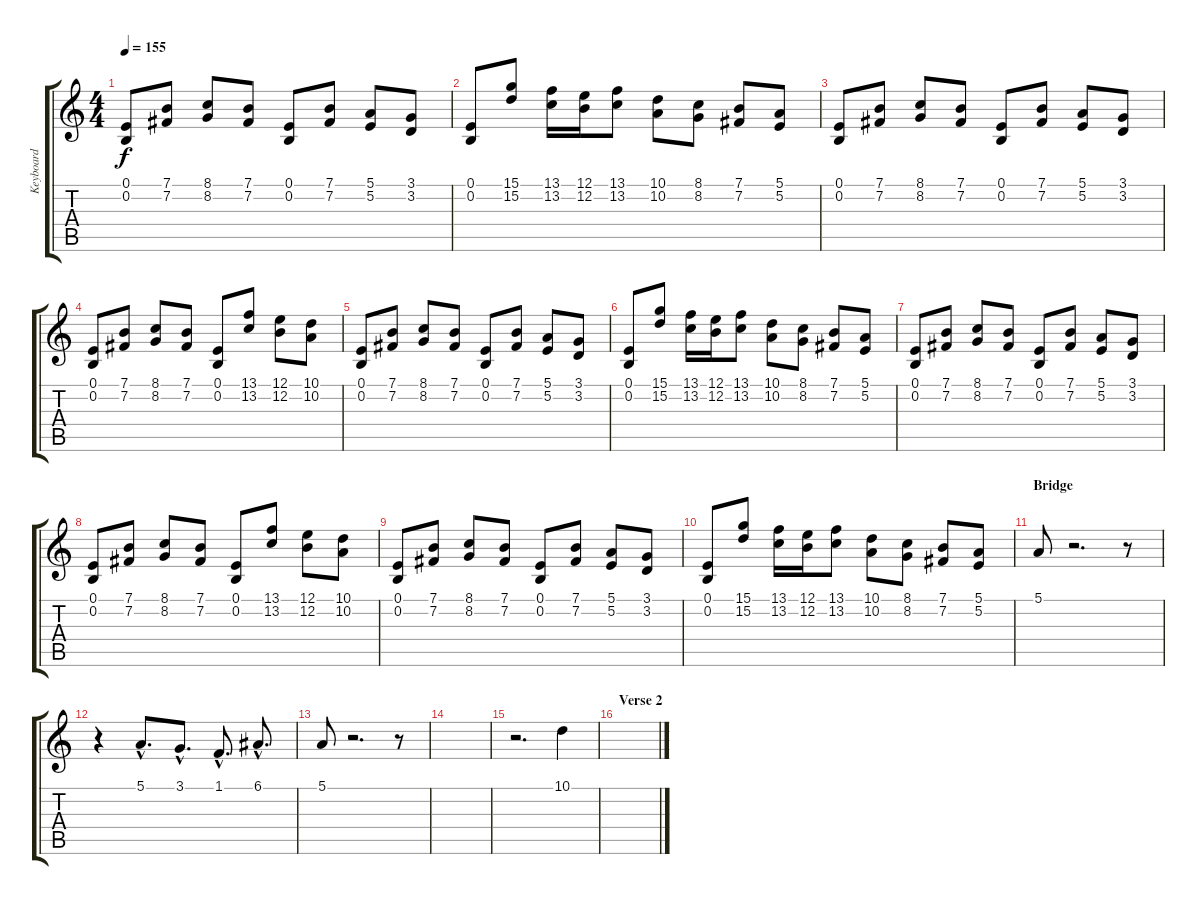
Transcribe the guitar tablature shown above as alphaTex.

\track ("Keyboard" "Keyboard") {instrument stringensemble1}
\staff {score tabs}
\tuning (E4 B3 G3 D3 A2 E2) {hide}
\ts (4 4)
\tempo 155
\clef g2
\ks c
(0.1 0.2).8{dy f} (7.1 7.2).8 (8.1 8.2).8 (7.1 7.2).8 (0.1 0.2).8 (7.1 7.2).8 (5.1 5.2).8 (3.1 3.2).8 |
(0.1 0.2).8 (15.1 15.2).8 (13.1 13.2).16 (12.1 12.2).16 (13.1 13.2).8 (10.1 10.2).8 (8.1 8.2).8 (7.1 7.2).8 (5.1 5.2).8 |
(0.1 0.2).8 (7.1 7.2).8 (8.1 8.2).8 (7.1 7.2).8 (0.1 0.2).8 (7.1 7.2).8 (5.1 5.2).8 (3.1 3.2).8 |
(0.1 0.2).8 (7.1 7.2).8 (8.1 8.2).8 (7.1 7.2).8 (0.1 0.2).8 (13.1 13.2).8 (12.1 12.2).8 (10.1 10.2).8 |
(0.1 0.2).8 (7.1 7.2).8 (8.1 8.2).8 (7.1 7.2).8 (0.1 0.2).8 (7.1 7.2).8 (5.1 5.2).8 (3.1 3.2).8 |
(0.1 0.2).8 (15.1 15.2).8 (13.1 13.2).16 (12.1 12.2).16 (13.1 13.2).8 (10.1 10.2).8 (8.1 8.2).8 (7.1 7.2).8 (5.1 5.2).8 |
(0.1 0.2).8 (7.1 7.2).8 (8.1 8.2).8 (7.1 7.2).8 (0.1 0.2).8 (7.1 7.2).8 (5.1 5.2).8 (3.1 3.2).8 |
(0.1 0.2).8 (7.1 7.2).8 (8.1 8.2).8 (7.1 7.2).8 (0.1 0.2).8 (13.1 13.2).8 (12.1 12.2).8 (10.1 10.2).8 |
(0.1 0.2).8 (7.1 7.2).8 (8.1 8.2).8 (7.1 7.2).8 (0.1 0.2).8 (7.1 7.2).8 (5.1 5.2).8 (3.1 3.2).8 |
(0.1 0.2).8 (15.1 15.2).8 (13.1 13.2).16 (12.1 12.2).16 (13.1 13.2).8 (10.1 10.2).8 (8.1 8.2).8 (7.1 7.2).8 (5.1 5.2).8 |
\section ("" "Bridge")
5.1.8 r.2{d} r.8 |
r.4 5.1{hac}.8{d} 3.1{hac}.8{d} 1.1{hac}.8{d} 6.1{hac}.8{d} |
5.1.8 r.2{d} r.8 |
|
r.2{d} 10.1.4 |
\section ("" "Verse 2")
